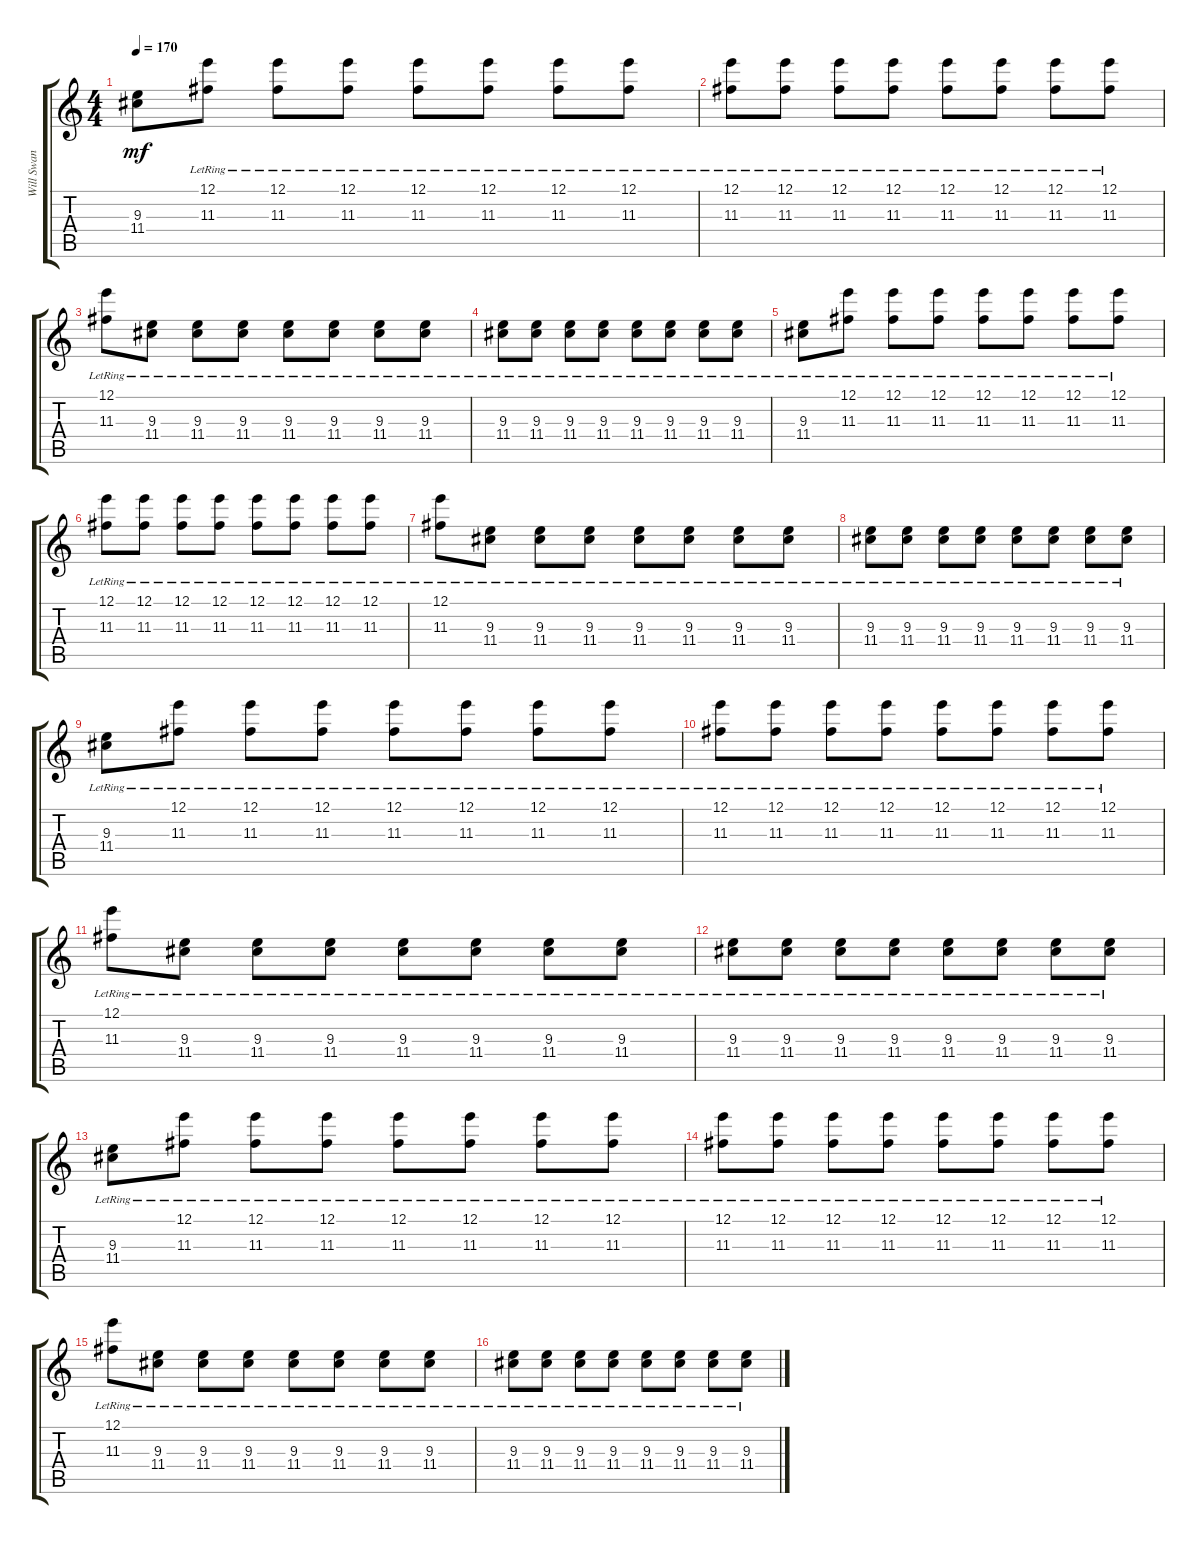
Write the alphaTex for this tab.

\track ("Will Swan" "Will Swan") {instrument distortionguitar}
\staff {score tabs}
\tuning (E4 B3 G3 D3 A2 D2) {hide}
\ts (4 4)
\tempo 170
\clef g2
\ks c
(9.3 11.4).8{dy mf} (12.1{lr} 11.3{lr}).8 (12.1{lr} 11.3{lr}).8 (12.1{lr} 11.3{lr}).8 (12.1{lr} 11.3{lr}).8 (12.1{lr} 11.3{lr}).8 (12.1{lr} 11.3{lr}).8 (12.1{lr} 11.3{lr}).8 |
(12.1{lr} 11.3{lr}).8 (12.1{lr} 11.3{lr}).8 (12.1{lr} 11.3{lr}).8 (12.1{lr} 11.3{lr}).8 (12.1{lr} 11.3{lr}).8 (12.1{lr} 11.3{lr}).8 (12.1{lr} 11.3{lr}).8 (12.1{lr} 11.3{lr}).8 |
(12.1{lr} 11.3{lr}).8 (9.3{lr} 11.4{lr}).8 (9.3{lr} 11.4{lr}).8 (9.3{lr} 11.4{lr}).8 (9.3{lr} 11.4{lr}).8 (9.3{lr} 11.4{lr}).8 (9.3{lr} 11.4{lr}).8 (9.3{lr} 11.4{lr}).8 |
(9.3{lr} 11.4{lr}).8 (9.3{lr} 11.4{lr}).8 (9.3{lr} 11.4{lr}).8 (9.3{lr} 11.4{lr}).8 (9.3{lr} 11.4{lr}).8 (9.3{lr} 11.4{lr}).8 (9.3{lr} 11.4{lr}).8 (9.3{lr} 11.4{lr}).8 |
(9.3{lr} 11.4).8 (12.1{lr} 11.3{lr}).8 (12.1{lr} 11.3{lr}).8 (12.1{lr} 11.3{lr}).8 (12.1{lr} 11.3{lr}).8 (12.1{lr} 11.3{lr}).8 (12.1{lr} 11.3{lr}).8 (12.1{lr} 11.3{lr}).8 |
(12.1{lr} 11.3{lr}).8 (12.1{lr} 11.3{lr}).8 (12.1{lr} 11.3{lr}).8 (12.1{lr} 11.3{lr}).8 (12.1{lr} 11.3{lr}).8 (12.1{lr} 11.3{lr}).8 (12.1{lr} 11.3{lr}).8 (12.1{lr} 11.3{lr}).8 |
(12.1{lr} 11.3{lr}).8 (9.3{lr} 11.4{lr}).8 (9.3{lr} 11.4{lr}).8 (9.3{lr} 11.4{lr}).8 (9.3{lr} 11.4{lr}).8 (9.3{lr} 11.4{lr}).8 (9.3{lr} 11.4{lr}).8 (9.3{lr} 11.4{lr}).8 |
(9.3{lr} 11.4{lr}).8 (9.3{lr} 11.4{lr}).8 (9.3{lr} 11.4{lr}).8 (9.3{lr} 11.4{lr}).8 (9.3{lr} 11.4{lr}).8 (9.3{lr} 11.4{lr}).8 (9.3{lr} 11.4{lr}).8 (9.3{lr} 11.4{lr}).8 |
(9.3{lr} 11.4).8 (12.1{lr} 11.3{lr}).8 (12.1{lr} 11.3{lr}).8 (12.1{lr} 11.3{lr}).8 (12.1{lr} 11.3{lr}).8 (12.1{lr} 11.3{lr}).8 (12.1{lr} 11.3{lr}).8 (12.1{lr} 11.3{lr}).8 |
(12.1{lr} 11.3{lr}).8 (12.1{lr} 11.3{lr}).8 (12.1{lr} 11.3{lr}).8 (12.1{lr} 11.3{lr}).8 (12.1{lr} 11.3{lr}).8 (12.1{lr} 11.3{lr}).8 (12.1{lr} 11.3{lr}).8 (12.1{lr} 11.3{lr}).8 |
(12.1{lr} 11.3{lr}).8 (9.3{lr} 11.4{lr}).8 (9.3{lr} 11.4{lr}).8 (9.3{lr} 11.4{lr}).8 (9.3{lr} 11.4{lr}).8 (9.3{lr} 11.4{lr}).8 (9.3{lr} 11.4{lr}).8 (9.3{lr} 11.4{lr}).8 |
(9.3{lr} 11.4{lr}).8 (9.3{lr} 11.4{lr}).8 (9.3{lr} 11.4{lr}).8 (9.3{lr} 11.4{lr}).8 (9.3{lr} 11.4{lr}).8 (9.3{lr} 11.4{lr}).8 (9.3{lr} 11.4{lr}).8 (9.3{lr} 11.4{lr}).8 |
(9.3{lr} 11.4).8 (12.1{lr} 11.3{lr}).8 (12.1{lr} 11.3{lr}).8 (12.1{lr} 11.3{lr}).8 (12.1{lr} 11.3{lr}).8 (12.1{lr} 11.3{lr}).8 (12.1{lr} 11.3{lr}).8 (12.1{lr} 11.3{lr}).8 |
(12.1{lr} 11.3{lr}).8 (12.1{lr} 11.3{lr}).8 (12.1{lr} 11.3{lr}).8 (12.1{lr} 11.3{lr}).8 (12.1{lr} 11.3{lr}).8 (12.1{lr} 11.3{lr}).8 (12.1{lr} 11.3{lr}).8 (12.1{lr} 11.3{lr}).8 |
(12.1{lr} 11.3{lr}).8 (9.3{lr} 11.4{lr}).8 (9.3{lr} 11.4{lr}).8 (9.3{lr} 11.4{lr}).8 (9.3{lr} 11.4{lr}).8 (9.3{lr} 11.4{lr}).8 (9.3{lr} 11.4{lr}).8 (9.3{lr} 11.4{lr}).8 |
(9.3{lr} 11.4{lr}).8 (9.3{lr} 11.4{lr}).8 (9.3{lr} 11.4{lr}).8 (9.3{lr} 11.4{lr}).8 (9.3{lr} 11.4{lr}).8 (9.3{lr} 11.4{lr}).8 (9.3{lr} 11.4{lr}).8 (9.3{lr} 11.4{lr}).8
